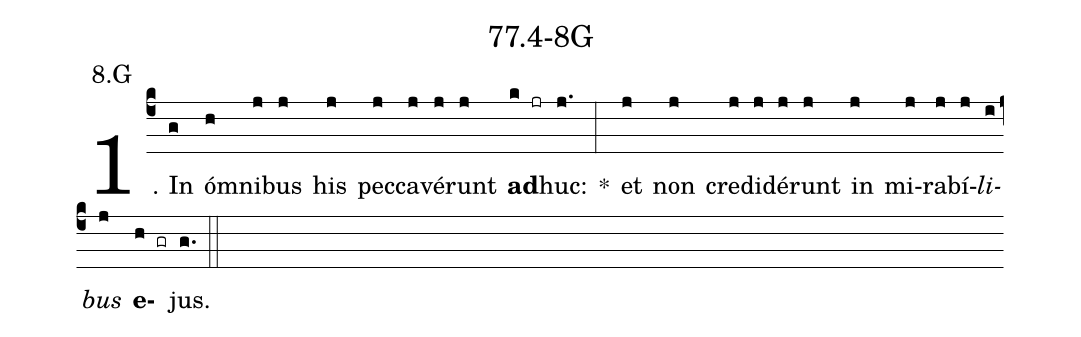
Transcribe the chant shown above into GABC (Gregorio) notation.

name: 77.4-8G;
annotation: 8.G;
%%
(c4)1. In(g) óm(h)ni(j)bus(j) his(j) pec(j)ca(j)vé(j)runt(j) <b>ad</b>(k jr)huc:(j.) *(:) et(j) non(j) cre(j)di(j)dé(j)runt(j) in(j) mi(j)ra(j)bí(j)<i>li</i>(i)<i>bus</i>(j) <b>e</b>(h gr)jus.(g.) (::)


%E(j) u(j) o(i) u(j) a(h) e.(g.) (::)
